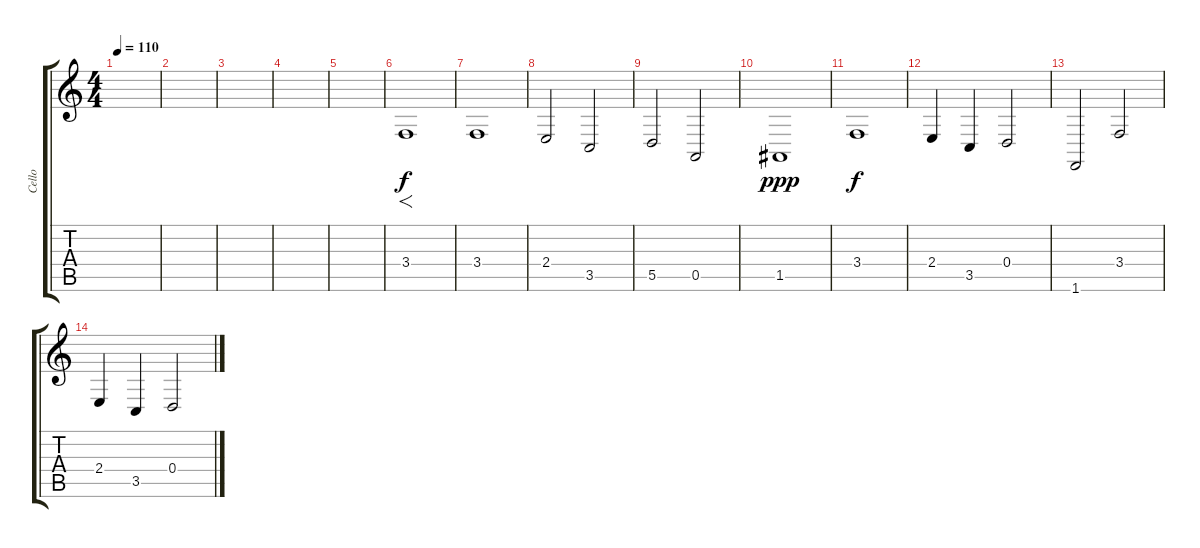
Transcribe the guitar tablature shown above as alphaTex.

\track ("Cello" "Cello") {instrument cello}
\staff {score tabs}
\tuning (E4 B3 G3 D3 A2 E2) {hide}
\ts (4 4)
\tempo 110
\clef g2
\ks c
|
|
|
|
|
3.4.1{f} |
3.4.1 |
2.4.2 3.5.2 |
5.5.2 0.5.2 |
1.5.1{dy ppp} |
3.4.1{dy f} |
2.4.4 3.5.4 0.4.2 |
1.6.2 3.4.2 |
2.4.4 3.5.4 0.4.2
